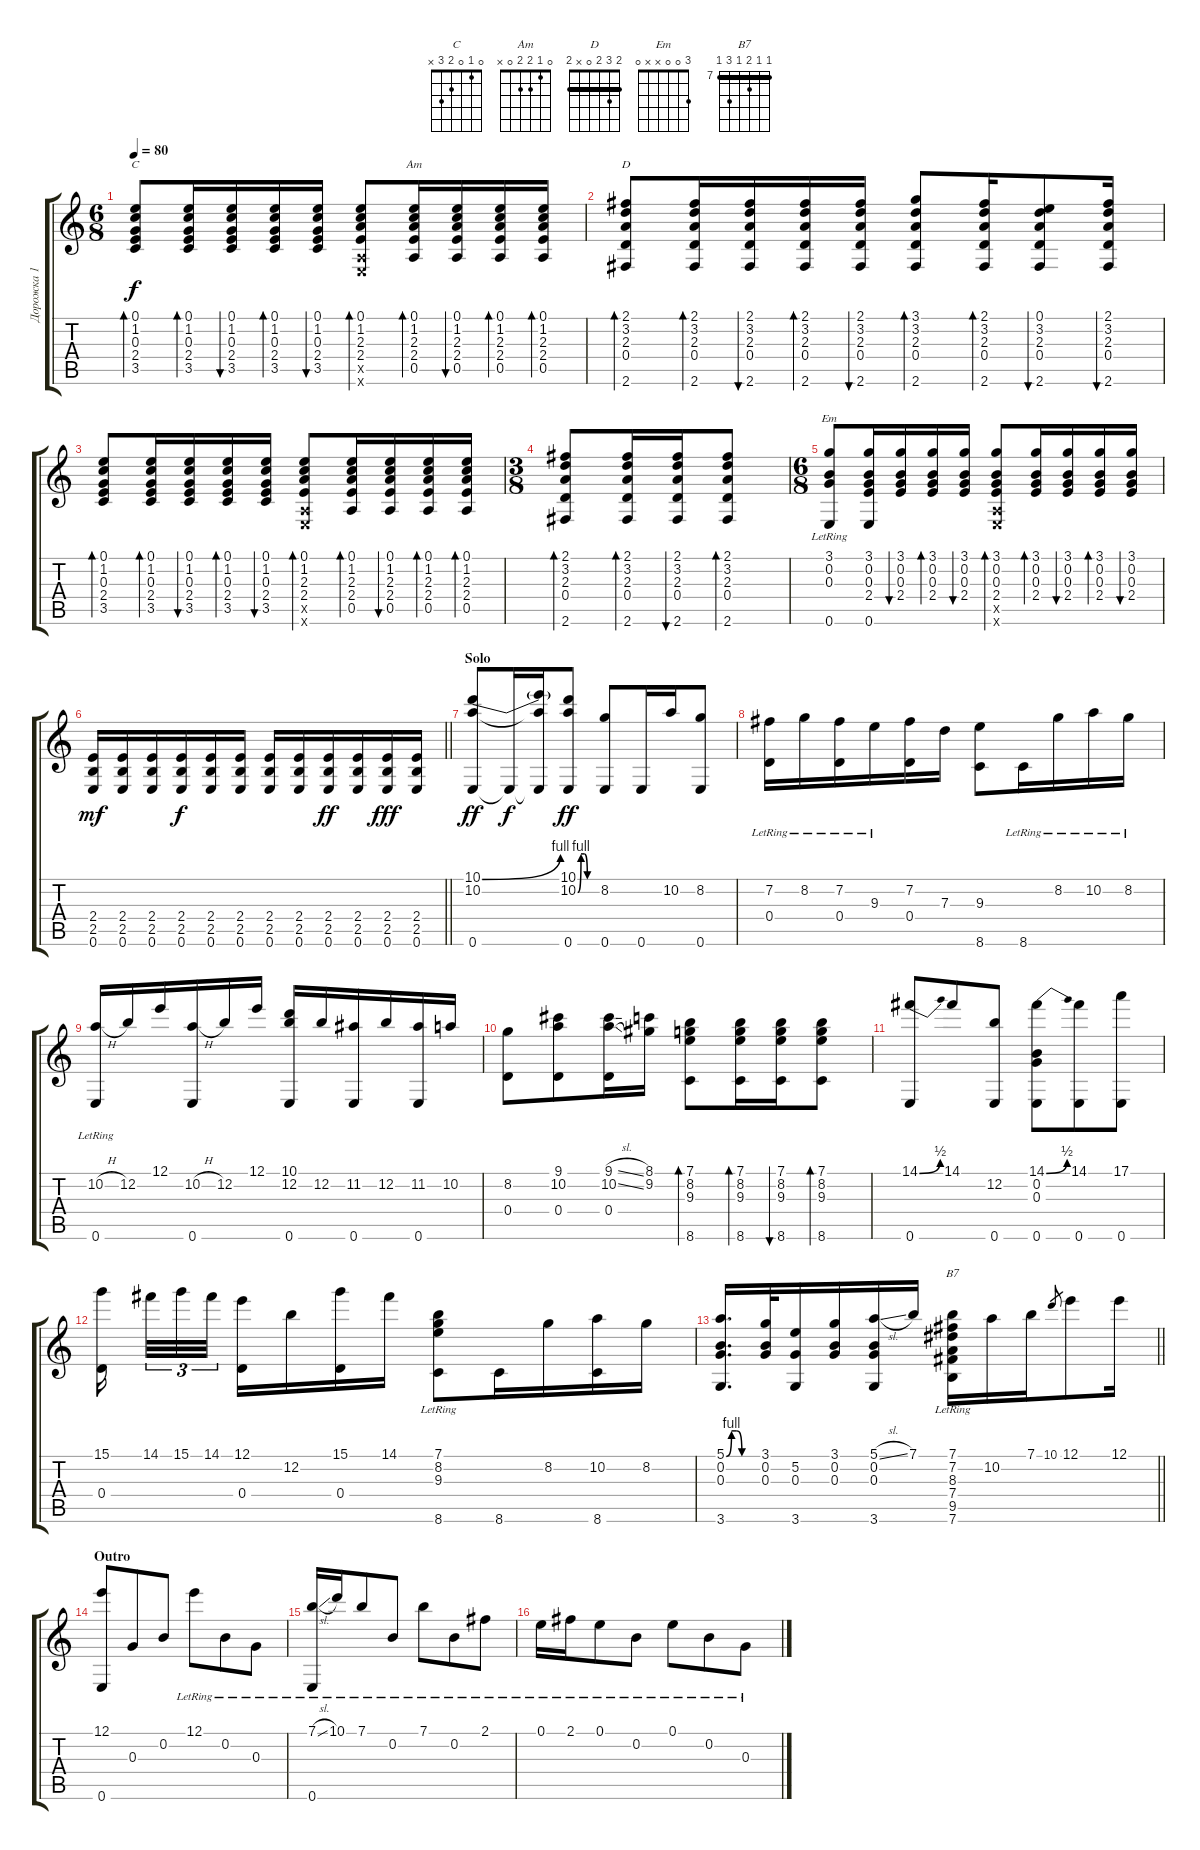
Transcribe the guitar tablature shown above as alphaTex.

\track ("Дорожка 1" "Дорожка 1") {instrument acousticguitarsteel}
\staff {score tabs}
\tuning (E4 B3 G3 D3 A2 E2) {hide}
\chord ("C" 0 1 0 2 3 x)
\chord ("Am" 0 1 2 2 0 x)
\chord ("D" 2 3 2 0 x 2) {barre 2}
\chord ("Em" 3 0 0 x x 0)
\chord ("B7" 7 7 8 7 9 7) {firstfret 7 barre 7}
\ts (6 8)
\tempo 80
\clef g2
\ks c
(0.1 1.2 0.3 2.4 3.5).8{bd 60 ch "C" dy f} (0.1 1.2 0.3 2.4 3.5).16{bd 60} (0.1 1.2 0.3 2.4 3.5).16{bu 60} (0.1 1.2 0.3 2.4 3.5).16{bd 60} (0.1 1.2 0.3 2.4 3.5).16{bu 60} (0.1 1.2 2.3 2.4 0.5{x} 0.6{x}).8{bd 60} (0.1 1.2 2.3 2.4 0.5).16{bd 60 ch "Am"} (0.1 1.2 2.3 2.4 0.5).16{bu 60} (0.1 1.2 2.3 2.4 0.5).16{bd 60} (0.1 1.2 2.3 2.4 0.5).16{bd 60} |
(2.1 3.2 2.3 0.4 2.6).8{bd 60 ch "D"} (2.1 3.2 2.3 0.4 2.6).16{bd 60} (2.1 3.2 2.3 0.4 2.6).16{bu 60} (2.1 3.2 2.3 0.4 2.6).16{bd 60} (2.1 3.2 2.3 0.4 2.6).16{bu 60} (3.1 3.2 2.3 0.4 2.6).8{bd 60} (2.1 3.2 2.3 0.4 2.6).16{bd 60} (0.1 3.2 2.3 0.4 2.6).8{bu 60} (2.1 3.2 2.3 0.4 2.6).16{bu 60} |
(0.1 1.2 0.3 2.4 3.5).8{bd 60} (0.1 1.2 0.3 2.4 3.5).16{bd 60} (0.1 1.2 0.3 2.4 3.5).16{bu 60} (0.1 1.2 0.3 2.4 3.5).16{bd 60} (0.1 1.2 0.3 2.4 3.5).16{bu 60} (0.1 1.2 2.3 2.4 0.5{x} 0.6{x}).8{bd 60} (0.1 1.2 2.3 2.4 0.5).16{bd 60} (0.1 1.2 2.3 2.4 0.5).16{bu 60} (0.1 1.2 2.3 2.4 0.5).16{bd 60} (0.1 1.2 2.3 2.4 0.5).16{bd 60} |
\ts (3 8)
(2.1 3.2 2.3 0.4 2.6).8{bd 60} (2.1 3.2 2.3 0.4 2.6).16{bd 60} (2.1 3.2 2.3 0.4 2.6).16{bu 60} (2.1 3.2 2.3 0.4 2.6).8{bd 60} |
\ts (6 8)
(3.1 0.2 0.3 0.6{lr}).8{ch "Em"} (3.1 0.2 0.3 2.4 0.6).16 (3.1 0.2 0.3 2.4).16{bu 60} (3.1 0.2 0.3 2.4).16{bd 60} (3.1 0.2 0.3 2.4).16{bu 60} (3.1 0.2 0.3 2.4 0.5{x} 0.6{x}).8{bd 60} (3.1 0.2 0.3 2.4).16{bd 60} (3.1 0.2 0.3 2.4).16{bu 60} (3.1 0.2 0.3 2.4).16{bd 60} (3.1 0.2 0.3 2.4).16{bu 60} |
\barLineRight lightlight
(2.4 2.5 0.6).16{dy mf} (2.4 2.5 0.6).16 (2.4 2.5 0.6).16 (2.4 2.5 0.6).16{dy f} (2.4 2.5 0.6).16 (2.4 2.5 0.6).16 (2.4 2.5 0.6).16 (2.4 2.5 0.6).16 (2.4 2.5 0.6).16{dy ff} (2.4 2.5 0.6).16 (2.4 2.5 0.6).16{dy fff} (2.4 2.5 0.6).16 |
\section ("" "Solo")
(10.1{be (bend 0 0 60 4)} 10.2 0.6).8{dy ff} 0.6{t}.16{dy f} (10.1{t} 10.2{t} 0.6{t}).16 (10.1 10.2{be (custom 0 0 10 4 20 4 30 0 60 0)} 0.6).8{dy ff} (8.2 0.6).8 0.6.16 10.2.16 (8.2 0.6).8 |
(7.2{lr} 0.4{lr}).16 8.2{lr}.16 (7.2{lr} 0.4{lr}).16 9.3{lr}.16 (7.2 0.4).16 7.3.16 (9.3 8.6).8 8.6{lr}.16 8.2{lr}.16 10.2{lr}.16 8.2{lr}.16 |
(10.2{h} 0.6{lr}).16 12.2.16 12.1.16 (10.2{h} 0.6).16 12.2.16 12.1.16 (10.1 12.2 0.6).16 12.2.16 (11.2 0.6).16 12.2.16 (11.2 0.6).16 10.2.16 |
(8.2 0.4).8 (9.1 10.2 0.4).8 (9.1{sl} 10.2{sl} 0.4).16 (8.1 9.2).16 (7.1 8.2 9.3 8.6).8{bd 60} (7.1 8.2 9.3 8.6).16{bd 60} (7.1 8.2 9.3 8.6).16{bu 60} (7.1 8.2 9.3 8.6).8{bd 60} |
(14.1{be (bend 0 0 60 2)} 0.6).8 14.1.8 (12.2 0.6).8 (14.1{be (bend 0 0 60 2)} 0.2 0.3 0.6).8 (14.1 0.6).8 (17.1 0.6).8 |
(15.1 0.4).16{beam splitsecondary} 14.1.32{tu (3 2)} 15.1.32{tu (3 2)} 14.1.32{tu (3 2) beam splitsecondary} (12.1 0.4).16 12.2.16 (15.1 0.4).16 14.1.16 (7.1{lr} 8.2{lr} 9.3{lr} 8.6{lr}).8 8.6.16 8.2.16 (10.2 8.6).16 8.2.16 |
\barLineRight lightlight
(5.1{be (custom 0 0 10 4 20 4 30 0 60 0)} 0.2 0.3 3.6).16{d} (3.1 0.2 0.3).32 (5.2 0.3 3.6).16 (3.1 0.2 0.3).16 (5.1{sl} 0.2 0.3 3.6).16 7.1.16 (7.1 7.2 8.3 7.4{lr} 9.5{lr} 7.6{lr}).16{ch "B7"} 10.2.16 7.1.16 10.1.8{gr} 12.1.8 12.1.16 |
\section ("" "Outro")
(12.1 0.6).8 0.3.8 0.2.8 12.1{lr}.8 0.2{lr}.8 0.3{lr}.8 |
(7.1{sl lr} 0.6{lr}).16 10.1{lr}.16 7.1{lr}.8 0.2{lr}.8 7.1{lr}.8 0.2{lr}.8 2.1{lr}.8 |
0.1{lr}.16 2.1{lr}.16 0.1{lr}.8 0.2{lr}.8 0.1{lr}.8 0.2{lr}.8 0.3{lr}.8
